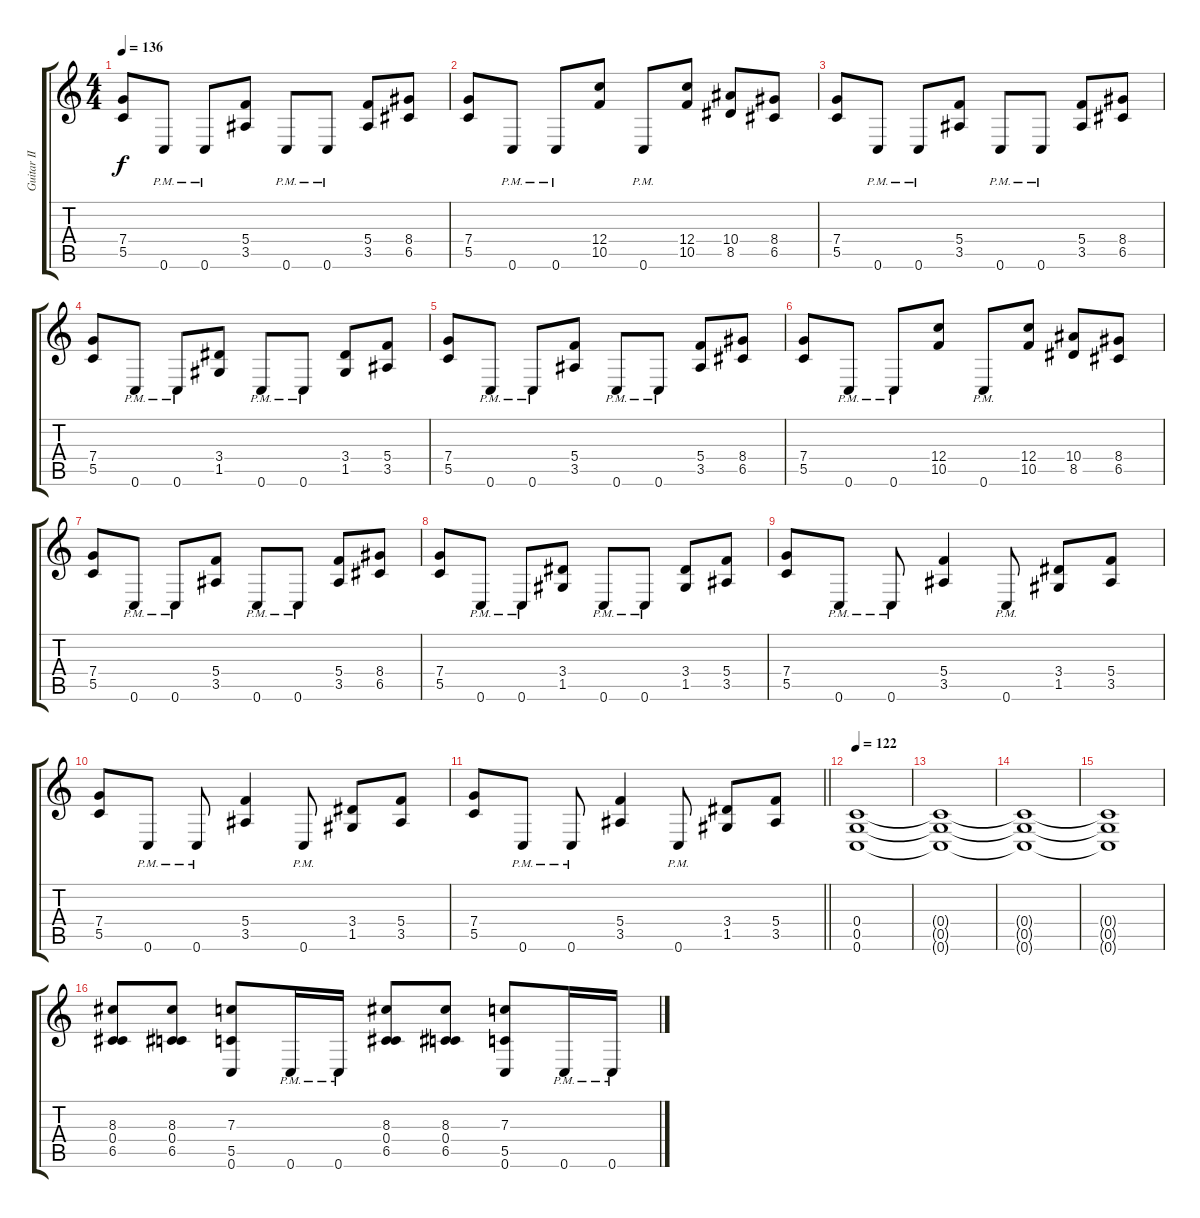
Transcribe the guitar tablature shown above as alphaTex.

\track ("Guitar II" "Guitar II") {instrument distortionguitar}
\staff {score tabs}
\tuning (D4 A3 F3 C3 G2 C2) {hide}
\ts (4 4)
\tempo 136
\clef g2
\ks c
(7.4 5.5).8{dy f} 0.6{pm}.8 0.6{pm}.8 (5.4 3.5).8 0.6{pm}.8 0.6{pm}.8 (5.4 3.5).8 (8.4 6.5).8 |
(7.4 5.5).8 0.6{pm}.8 0.6{pm}.8 (12.4 10.5).8 0.6{pm}.8 (12.4 10.5).8 (10.4 8.5).8 (8.4 6.5).8 |
(7.4 5.5).8 0.6{pm}.8 0.6{pm}.8 (5.4 3.5).8 0.6{pm}.8 0.6{pm}.8 (5.4 3.5).8 (8.4 6.5).8 |
(7.4 5.5).8 0.6{pm}.8 0.6{pm}.8 (3.4 1.5).8 0.6{pm}.8 0.6{pm}.8 (3.4 1.5).8 (5.4 3.5).8 |
(7.4 5.5).8 0.6{pm}.8 0.6{pm}.8 (5.4 3.5).8 0.6{pm}.8 0.6{pm}.8 (5.4 3.5).8 (8.4 6.5).8 |
(7.4 5.5).8 0.6{pm}.8 0.6{pm}.8 (12.4 10.5).8 0.6{pm}.8 (12.4 10.5).8 (10.4 8.5).8 (8.4 6.5).8 |
(7.4 5.5).8 0.6{pm}.8 0.6{pm}.8 (5.4 3.5).8 0.6{pm}.8 0.6{pm}.8 (5.4 3.5).8 (8.4 6.5).8 |
(7.4 5.5).8 0.6{pm}.8 0.6{pm}.8 (3.4 1.5).8 0.6{pm}.8 0.6{pm}.8 (3.4 1.5).8 (5.4 3.5).8 |
(7.4 5.5).8 0.6{pm}.8 0.6{pm}.8 (5.4 3.5).4 0.6{pm}.8 (3.4 1.5).8 (5.4 3.5).8 |
(7.4 5.5).8 0.6{pm}.8 0.6{pm}.8 (5.4 3.5).4 0.6{pm}.8 (3.4 1.5).8 (5.4 3.5).8 |
\barLineRight lightlight
(7.4 5.5).8 0.6{pm}.8 0.6{pm}.8 (5.4 3.5).4 0.6{pm}.8 (3.4 1.5).8 (5.4 3.5).8 |
\section ("" "")
\tempo 122
(0.4 0.5 0.6).1 |
(0.4{t} 0.5{t} 0.6{t}).1 |
(0.4{t} 0.5{t} 0.6{t}).1 |
(0.4{t} 0.5{t} 0.6{t}).1 |
(8.3 0.4 6.5).8 (8.3 0.4 6.5).8 (7.3 5.5 0.6).8 0.6{pm}.16 0.6{pm}.16 (8.3 0.4 6.5).8 (8.3 0.4 6.5).8 (7.3 5.5 0.6).8 0.6{pm}.16 0.6{pm}.16
